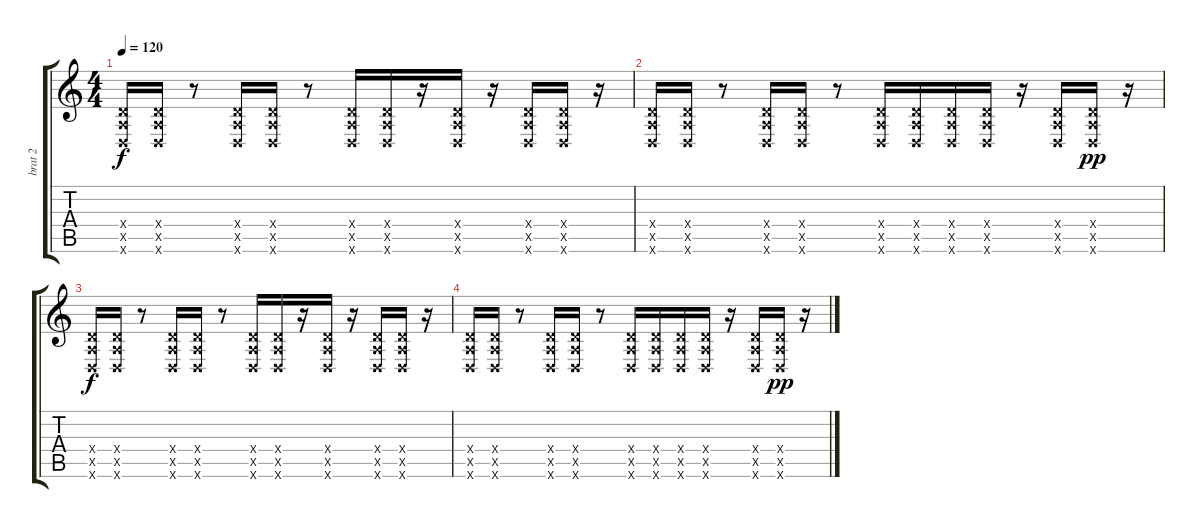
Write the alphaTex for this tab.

\track ("brat 2" "brat 2") {instrument distortionguitar}
\staff {score tabs}
\tuning (E4 B3 G3 D3 A2 D2) {hide}
\ts (4 4)
\tempo 120
\clef g2
\ks c
(0.4{x} 0.5{x} 0.6{x}).16{dy f} (0.4{x} 0.5{x} 0.6{x}).16 r.8 (0.4{x} 0.5{x} 0.6{x}).16 (0.4{x} 0.5{x} 0.6{x}).16 r.8 (0.4{x} 0.5{x} 0.6{x}).16 (0.4{x} 0.5{x} 0.6{x}).16 r.16 (0.4{x} 0.5{x} 0.6{x}).16 r.16 (0.4{x} 0.5{x} 0.6{x}).16 (0.4{x} 0.5{x} 0.6{x}).16 r.16 |
(0.4{x} 0.5{x} 0.6{x}).16 (0.4{x} 0.5{x} 0.6{x}).16 r.8 (0.4{x} 0.5{x} 0.6{x}).16 (0.4{x} 0.5{x} 0.6{x}).16 r.8 (0.4{x} 0.5{x} 0.6{x}).16 (0.4{x} 0.5{x} 0.6{x}).16 (0.4{x} 0.5{x} 0.6{x}).16 (0.4{x} 0.5{x} 0.6{x}).16 r.16 (0.4{x} 0.5{x} 0.6{x}).16 (0.4{x} 0.5{x} 0.6{x}).16{dy pp} r.16 |
(0.4{x} 0.5{x} 0.6{x}).16{dy f} (0.4{x} 0.5{x} 0.6{x}).16 r.8 (0.4{x} 0.5{x} 0.6{x}).16 (0.4{x} 0.5{x} 0.6{x}).16 r.8 (0.4{x} 0.5{x} 0.6{x}).16 (0.4{x} 0.5{x} 0.6{x}).16 r.16 (0.4{x} 0.5{x} 0.6{x}).16 r.16 (0.4{x} 0.5{x} 0.6{x}).16 (0.4{x} 0.5{x} 0.6{x}).16 r.16 |
(0.4{x} 0.5{x} 0.6{x}).16 (0.4{x} 0.5{x} 0.6{x}).16 r.8 (0.4{x} 0.5{x} 0.6{x}).16 (0.4{x} 0.5{x} 0.6{x}).16 r.8 (0.4{x} 0.5{x} 0.6{x}).16 (0.4{x} 0.5{x} 0.6{x}).16 (0.4{x} 0.5{x} 0.6{x}).16 (0.4{x} 0.5{x} 0.6{x}).16 r.16 (0.4{x} 0.5{x} 0.6{x}).16 (0.4{x} 0.5{x} 0.6{x}).16{dy pp} r.16
